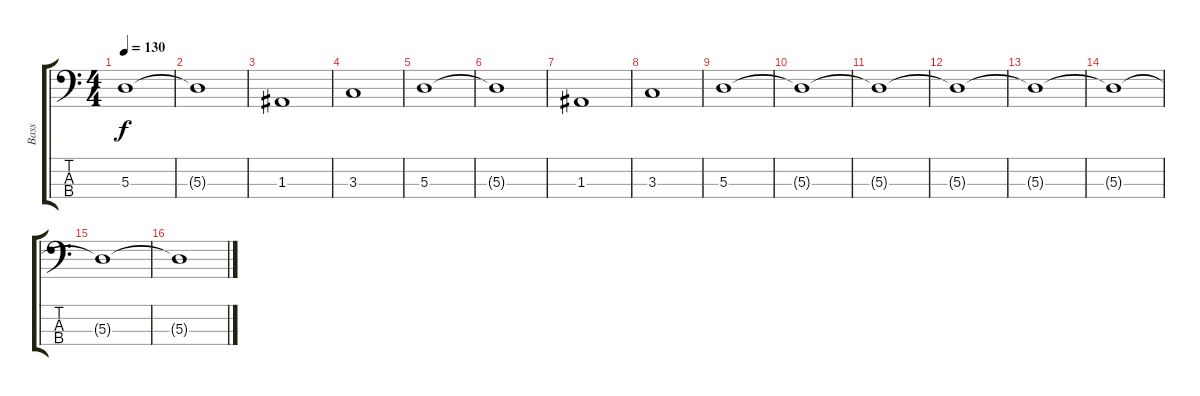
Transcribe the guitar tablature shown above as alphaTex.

\track ("Bass" "Bass") {instrument electricbassfinger}
\staff {score tabs}
\tuning (G2 D2 A1 E1) {hide}
\ts (4 4)
\tempo 130
\clef f4
\ks c
5.3.1{dy f} |
5.3{t}.1 |
1.3.1 |
3.3.1 |
5.3.1 |
5.3{t}.1 |
1.3.1 |
3.3.1 |
5.3.1{volume 0} |
5.3{t}.1 |
5.3{t}.1 |
5.3{t}.1 |
5.3{t}.1 |
5.3{t}.1 |
5.3{t}.1{volume 16} |
5.3{t}.1
